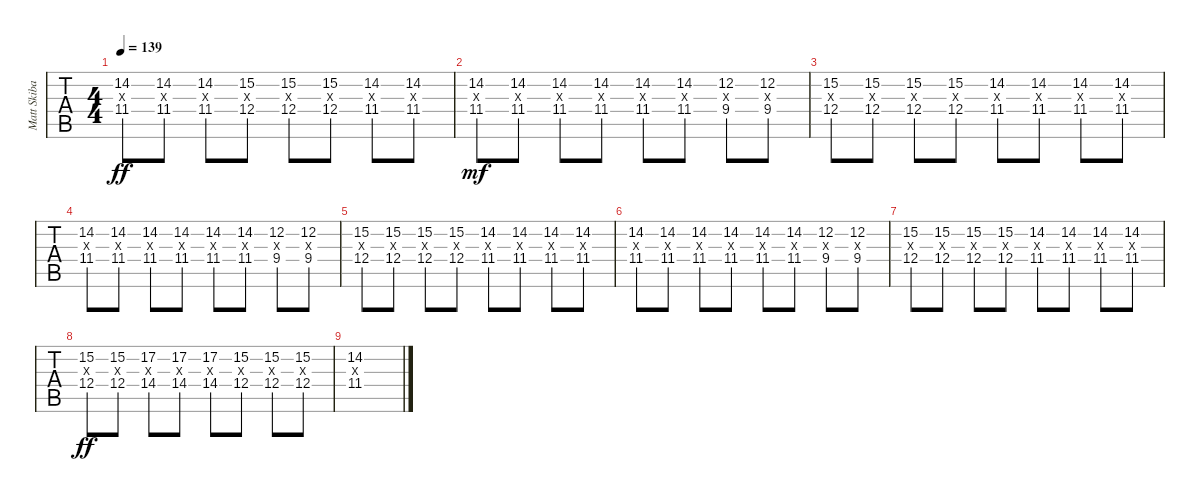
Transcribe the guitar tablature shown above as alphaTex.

\track ("Matt Skiba - Guitar Two" "Matt Skiba") {instrument distortionguitar}
\staff {tabs}
\tuning (E4 B3 G3 D3 A2 E2) {hide}
\ts (4 4)
\tempo 139
\clef g2
\ks a
(14.2 11.3{x} 11.4).8{dy ff} (14.2 11.3{x} 11.4).8 (14.2 11.3{x} 11.4).8 (15.2 12.3{x} 12.4).8 (15.2 12.3{x} 12.4).8 (15.2 12.3{x} 12.4).8 (14.2 11.3{x} 11.4).8 (14.2 11.3{x} 11.4).8 |
(14.2 11.3{x} 11.4).8{dy mf} (14.2 11.3{x} 11.4).8 (14.2 11.3{x} 11.4).8 (14.2 11.3{x} 11.4).8 (14.2 11.3{x} 11.4).8 (14.2 11.3{x} 11.4).8 (12.2 9.3{x} 9.4).8 (12.2 9.3{x} 9.4).8 |
(15.2 12.3{x} 12.4).8 (15.2 12.3{x} 12.4).8 (15.2 12.3{x} 12.4).8 (15.2 12.3{x} 12.4).8 (14.2 11.3{x} 11.4).8 (14.2 11.3{x} 11.4).8 (14.2 11.3{x} 11.4).8 (14.2 11.3{x} 11.4).8 |
(14.2 11.3{x} 11.4).8 (14.2 11.3{x} 11.4).8 (14.2 11.3{x} 11.4).8 (14.2 11.3{x} 11.4).8 (14.2 11.3{x} 11.4).8 (14.2 11.3{x} 11.4).8 (12.2 9.3{x} 9.4).8 (12.2 9.3{x} 9.4).8 |
(15.2 12.3{x} 12.4).8 (15.2 12.3{x} 12.4).8 (15.2 12.3{x} 12.4).8 (15.2 12.3{x} 12.4).8 (14.2 11.3{x} 11.4).8 (14.2 11.3{x} 11.4).8 (14.2 11.3{x} 11.4).8 (14.2 11.3{x} 11.4).8 |
(14.2 11.3{x} 11.4).8 (14.2 11.3{x} 11.4).8 (14.2 11.3{x} 11.4).8 (14.2 11.3{x} 11.4).8 (14.2 11.3{x} 11.4).8 (14.2 11.3{x} 11.4).8 (12.2 9.3{x} 9.4).8 (12.2 9.3{x} 9.4).8 |
(15.2 12.3{x} 12.4).8 (15.2 12.3{x} 12.4).8 (15.2 12.3{x} 12.4).8 (15.2 12.3{x} 12.4).8 (14.2 11.3{x} 11.4).8 (14.2 11.3{x} 11.4).8 (14.2 11.3{x} 11.4).8 (14.2 11.3{x} 11.4).8 |
(15.2 12.3{x} 12.4).8{dy ff} (15.2 12.3{x} 12.4).8 (17.2 14.3{x} 14.4).8 (17.2 14.3{x} 14.4).8 (17.2 14.3{x} 14.4).8 (15.2 12.3{x} 12.4).8 (15.2 12.3{x} 12.4).8 (15.2 12.3{x} 12.4).8 |
(14.2 11.3{x} 11.4).1{volume 0}
